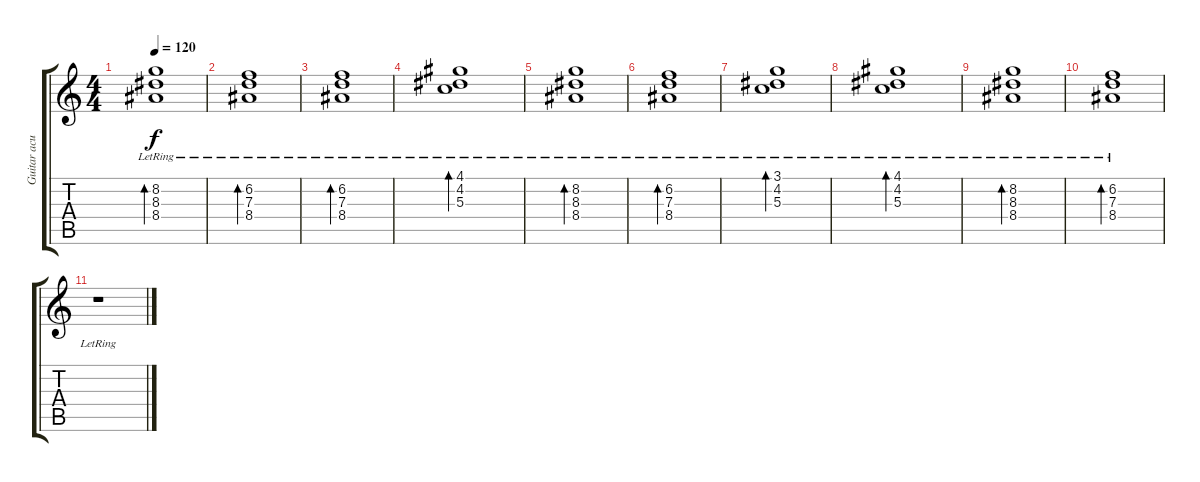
\track ("Guitar acustic" "Guitar acu") {instrument acousticguitarsteel}
\staff {score tabs}
\tuning (E4 B3 G3 D3 A2 E2) {hide}
\ts (4 4)
\tempo 120
\clef g2
\ks c
(8.2{lr} 8.3{lr} 8.4{lr}).1{bd 60 dy f} |
(6.2{lr} 7.3{lr} 8.4{lr}).1{bd 60} |
(6.2{lr} 7.3{lr} 8.4{lr}).1{bd 60} |
(4.1{lr} 4.2{lr} 5.3{lr}).1{bd 60} |
(8.2{lr} 8.3{lr} 8.4{lr}).1{bd 60} |
(6.2{lr} 7.3{lr} 8.4{lr}).1{bd 60} |
(3.1{lr} 4.2{lr} 5.3{lr}).1{bd 60} |
(4.1{lr} 4.2{lr} 5.3{lr}).1{bd 60} |
(8.2{lr} 8.3{lr} 8.4{lr}).1{bd 60} |
(6.2{lr} 7.3{lr} 8.4{lr}).1{bd 60} |
r.1{volume 5}
